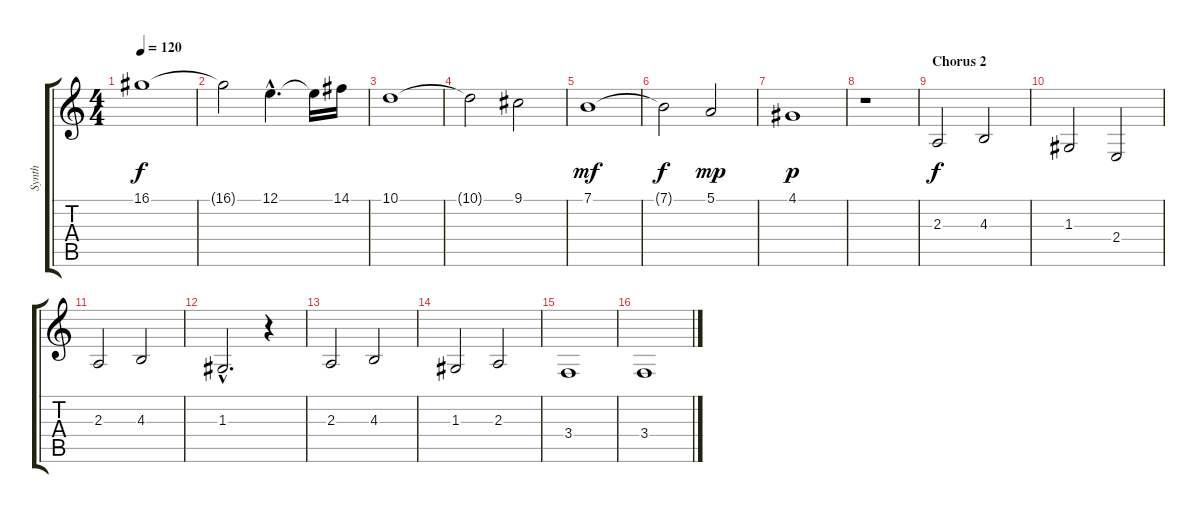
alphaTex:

\track ("Synth" "Synth") {instrument oboe}
\staff {score tabs}
\tuning (E4 B3 G3 D3 A2 E2) {hide}
\ts (4 4)
\tempo 120
\clef g2
\ks c
16.1.1{dy f} |
16.1{t}.2 12.1{hac}.4{d} 12.1{t}.16 14.1.16 |
10.1.1 |
10.1{t}.2 9.1.2 |
7.1.1{dy mf} |
7.1{t}.2{dy f} 5.1.2{dy mp} |
4.1.1{dy p} |
r.1 |
\section ("" "Chorus 2")
2.3.2{dy f} 4.3.2 |
1.3.2 2.4.2 |
2.3.2 4.3.2 |
1.3{hac}.2{d} r.4 |
2.3.2 4.3.2 |
1.3.2 2.3.2 |
3.4.1 |
3.4.1
